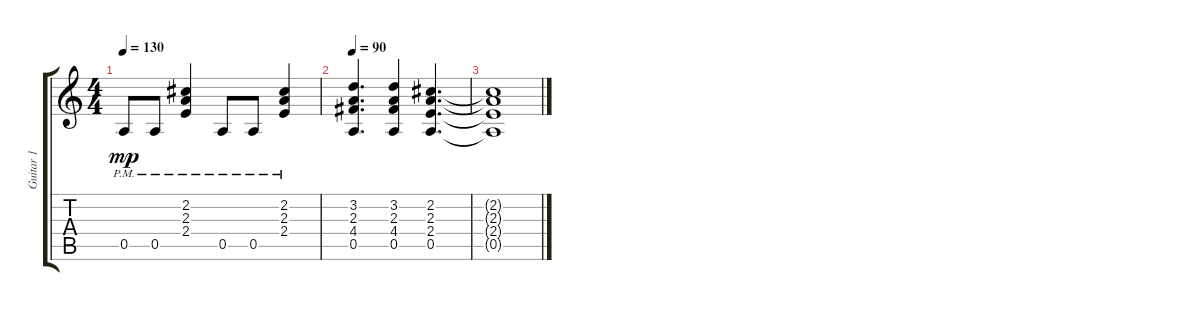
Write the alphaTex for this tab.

\track ("Guitar 1" "Guitar 1") {instrument distortionguitar}
\staff {score tabs}
\tuning (E4 B3 G3 D3 A2 E2) {hide}
\ts (4 4)
\tempo 130
\clef g2
\ks c
0.5{pm}.8{dy mp} 0.5{pm}.8 (2.2{pm} 2.3{pm} 2.4{pm}).4 0.5{pm}.8 0.5{pm}.8 (2.2{pm} 2.3{pm} 2.4{pm}).4 |
\tempo 90
(3.2 2.3 4.4 0.5).4{d} (3.2 2.3 4.4 0.5).4 (2.2 2.3 2.4 0.5).4{d} |
(2.2{t} 2.3{t} 2.4{t} 0.5{t}).1
